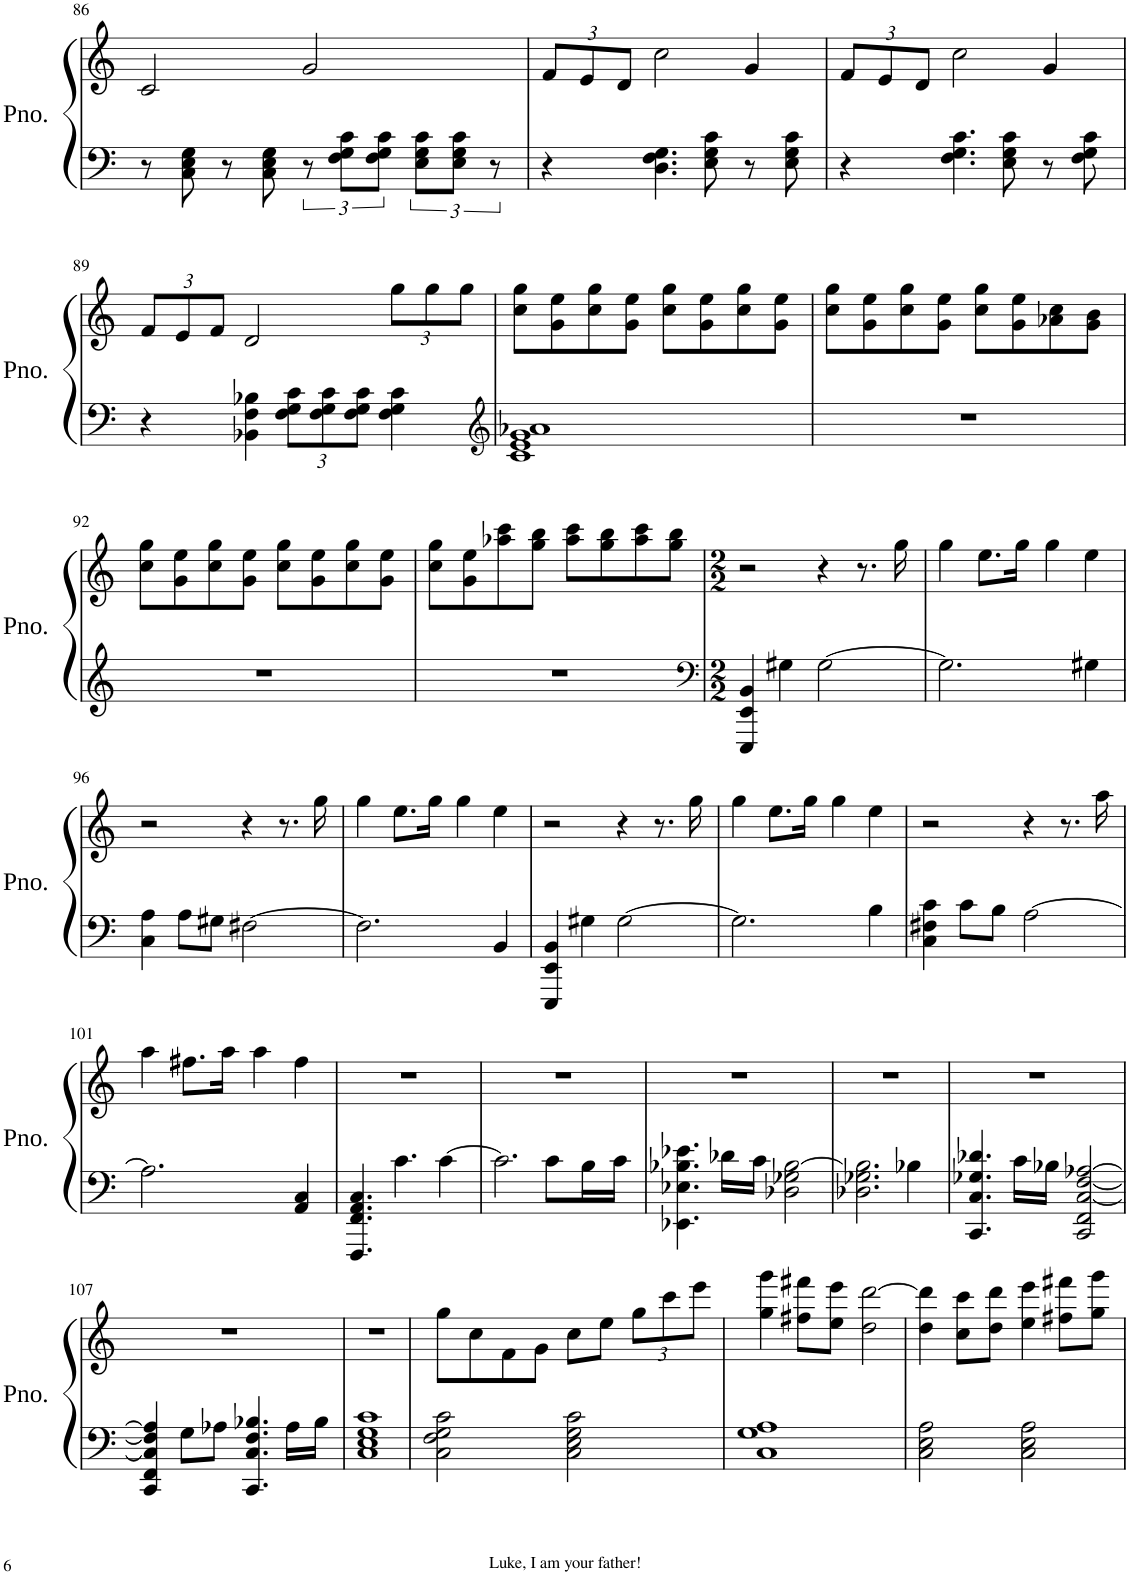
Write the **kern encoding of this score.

**kern	**kern
*part1	*part1
*staff2	*staff1
*I"Piano	*
*I'Pno.	*
!!LO:PB:g=z
*clefF4	*clefG2
*k[]	*k[]
*M4/4	*M4/4
=86	=86
8r	2c/
8C\ 8E\ 8G\	.
8r	.
8C\ 8E\ 8G\	.
12r	2g/
12F\ 12G\ 12c\L	.
12F\ 12G\ 12c\J	.
12E\ 12G\ 12c\L	.
12E\ 12G\ 12c\J	.
12r	.
=87	=87
*	*Xbrackettup
4r	12f/L
.	12e/
.	12d/J
4.D\ 4.F\ 4.G\	2cc\
8E\ 8G\ 8c\	.
8r	4g/
8E\ 8G\ 8c\	.
=88	=88
4r	12f/L
.	12e/
.	12d/J
4.F\ 4.G\ 4.c\	2cc\
8E\ 8G\ 8c\	.
8r	4g/
8F\ 8G\ 8c\	.
!!LO:LB:g=z
=89	=89
4r	12f/L
.	12e/
.	12f/J
4BB-X\ 4F\ 4B-X\	2d/
*Xbrackettup	*
12F\ 12G\ 12c\L	.
12F\ 12G\ 12c\	.
12F\ 12G\ 12c\J	.
4F\ 4G\ 4c\	12gg\L
.	12gg\
.	12gg\J
=90	=90
*clefG2	*
1c 1e 1g 1a-X	8cc\ 8gg\L
.	8g\ 8ee\
.	8cc\ 8gg\
.	8g\ 8ee\J
.	8cc\ 8gg\L
.	8g\ 8ee\
.	8cc\ 8gg\
.	8g\ 8ee\J
=91	=91
1r	8cc\ 8gg\L
.	8g\ 8ee\
.	8cc\ 8gg\
.	8g\ 8ee\J
.	8cc\ 8gg\L
.	8g\ 8ee\
.	8a-X\ 8cc\
.	8g\ 8b\J
!!LO:LB:g=z
=92	=92
1r	8cc\ 8gg\L
.	8g\ 8ee\
.	8cc\ 8gg\
.	8g\ 8ee\J
.	8cc\ 8gg\L
.	8g\ 8ee\
.	8cc\ 8gg\
.	8g\ 8ee\J
=93	=93
1r	8cc\ 8gg\L
.	8g\ 8ee\
.	8aa-X\ 8ccc\
.	8gg\ 8bb\J
.	8aa-\ 8ccc\L
.	8gg\ 8bb\
.	8aa-\ 8ccc\
.	8gg\ 8bb\J
=94	=94
*clefF4	*
*M2/2	*M2/2
4EEE/ 4EE/ 4BB/	2r
4G#X\	.
[2G#\	4r
.	8.r
.	16gg\
=95	=95
2.G#\]	4gg\
.	8.ee\L
.	16gg\Jk
.	4gg\
4G#X\	4ee\
!!LO:LB:g=z
=96	=96
4C\ 4A\	2r
8A\L	.
8G#X\J	.
[2F#X\	4r
.	8.r
.	16gg\
=97	=97
2.F#\]	4gg\
.	8.ee\L
.	16gg\Jk
.	4gg\
4BB/	4ee\
=98	=98
4EEE/ 4EE/ 4BB/	2r
4G#X\	.
[2G#\	4r
.	8.r
.	16gg\
=99	=99
2.G#\]	4gg\
.	8.ee\L
.	16gg\Jk
.	4gg\
4B\	4ee\
=100	=100
4C\ 4F#X\ 4c\	2r
8c\L	.
8B\J	.
[2A\	4r
.	8.r
.	16aa\
!!LO:LB:g=z
=101	=101
2.A\]	4aa\
.	8.ff#X\L
.	16aa\Jk
.	4aa\
4AA/ 4C/	4ff#\
=102	=102
4.FFF/ 4.FF/ 4.AA/ 4.C/	1r
4.c\	.
[4c\	.
=103	=103
2.c\]	1r
8c\L	.
16B\L	.
16c\JJ	.
=104	=104
4.EE-X\ 4.E-X\ 4.B-X\ 4.e-X\	1r
16d-X\LL	.
16c\JJ	.
2D-X\ 2G-X\ [2B-\	.
=105	=105
2.D-X\ 2.G-X\ 2.B-\]	1r
4B-X\	.
=106	=106
4.CC/ 4.C/ 4.G-X/ 4.d-X/	1r
16c\LL	.
16B-X\JJ	.
2CC/ 2FF/ [2C/ [2F/ [2A-X/	.
!!LO:LB:g=z
=107	=107
4CC/ 4FF/ 4C/] 4F/] 4A-/]	1r
8G\L	.
8A-X\J	.
4.CC/ 4.C/ 4.F/ 4.B-X/	.
16A-\LL	.
16B-\JJ	.
=108	=108
1C 1E 1G 1c	1r
=109	=109
2C\ 2F\ 2G\ 2c\	8gg\L
.	8cc\
.	8f\
.	8g\J
2C\ 2E\ 2G\ 2c\	8cc\L
.	8ee\J
.	12gg\L
.	12ccc\
.	12eee\J
=110	=110
1C 1G 1A	4gg\ 4ggg\
.	8ff#X\ 8fff#X\L
.	8ee\ 8eee\J
.	2dd\ [2ddd\
=111	=111
2C\ 2E\ 2A\	4dd\ 4ddd\]
.	8cc\ 8ccc\L
.	8dd\ 8ddd\J
2C\ 2E\ 2A\	4ee\ 4eee\
.	8ff#X\ 8fff#X\L
.	8gg\ 8ggg\J
=	=
*-	*-
